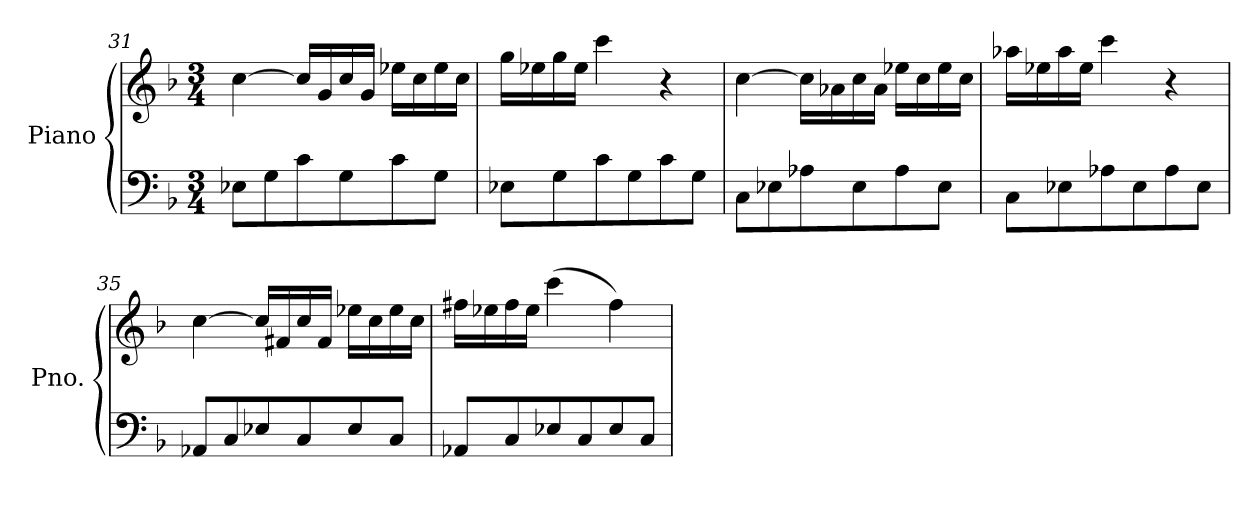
**kern	**kern
*part1	*part1
*staff2	*staff1
*I"Piano	*
*I'Pno.	*
*clefF4	*clefG2
*k[b-]	*k[b-]
*M3/4	*M3/4
=31	=31
8E-X\L	[4cc\
8G\	.
8c\	16cc/LL]
.	16g/
8G\	16cc/
.	16g/JJ
8c\	16ee-X\LL
.	16cc\
8G\J	16ee-\
.	16cc\JJ
!!LO:LB:g=z
=32	=32
8E-X\L	16gg\LL
.	16ee-X\
8G\	16gg\
.	16ee-\JJ
8c\	4ccc\
8G\	.
8c\	4r
8G\J	.
=33	=33
8C\L	[4cc\
8E-X\	.
8A-X\	16cc\LL]
.	16a-X\
8E-\	16cc\
.	16a-\JJ
8A-\	16ee-X\LL
.	16cc\
8E-\J	16ee-\
.	16cc\JJ
=34	=34
8C\L	16aa-X\LL
.	16ee-X\
8E-X\	16aa-\
.	16ee-\JJ
8A-X\	4ccc\
8E-\	.
8A-\	4r
8E-\J	.
=35	=35
8AA-X/L	[4cc\
8C/	.
8E-X/	16cc/LL]
.	16f#X/
8C/	16cc/
.	16f#/JJ
8E-/	16ee-X\LL
.	16cc\
8C/J	16ee-\
.	16cc\JJ
=36	=36
8AA-X/L	16ff#X\LL
.	16ee-X\
8C/	16ff#\
.	16ee-\JJ
8E-X/	(>4ccc\
8C/	.
8E-/	4ff#\)
8C/J	.
=	=
*-	*-
